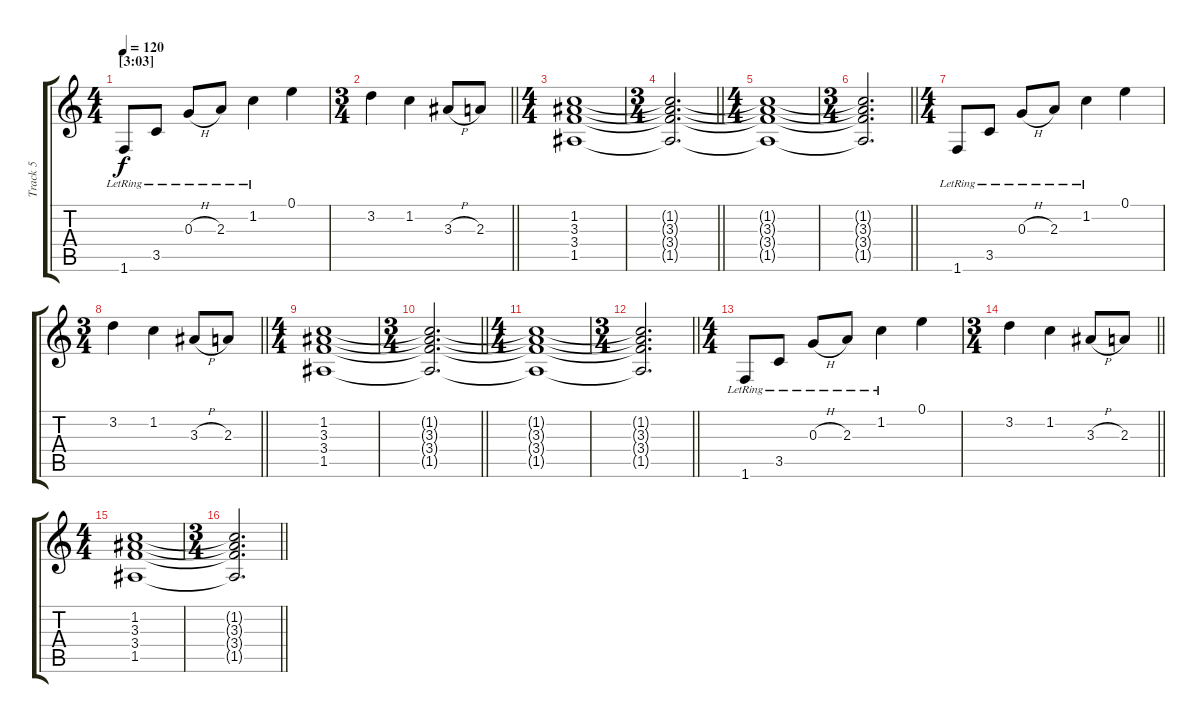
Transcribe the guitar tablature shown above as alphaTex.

\track ("Track 5" "Track 5") {instrument electricguitarjazz}
\staff {score tabs}
\tuning (E4 B3 G3 D3 A2 E2) {hide}
\ts (4 4)
\section ("" "[3:03]")
\tempo 120
\clef g2
\ks c
1.6{lr}.8{dy f} 3.5{lr}.8 0.3{h lr}.8 2.3{lr}.8 1.2{lr}.4 0.1.4 |
\ts (3 4)
\barLineRight lightlight
3.2.4 1.2.4 3.3{h}.8 2.3.8 |
\ts (4 4)
(1.2 3.3 3.4 1.5).1 |
\ts (3 4)
\barLineRight lightlight
(1.2{t} 3.3{t} 3.4{t} 1.5{t}).2{d} |
\ts (4 4)
(1.2{t} 3.3{t} 3.4{t} 1.5{t}).1 |
\ts (3 4)
\barLineRight lightlight
(1.2{t} 3.3{t} 3.4{t} 1.5{t}).2{d} |
\ts (4 4)
1.6{lr}.8 3.5{lr}.8 0.3{h lr}.8 2.3{lr}.8 1.2{lr}.4 0.1.4 |
\ts (3 4)
\barLineRight lightlight
3.2.4 1.2.4 3.3{h}.8 2.3.8 |
\ts (4 4)
(1.2 3.3 3.4 1.5).1 |
\ts (3 4)
\barLineRight lightlight
(1.2{t} 3.3{t} 3.4{t} 1.5{t}).2{d} |
\ts (4 4)
(1.2{t} 3.3{t} 3.4{t} 1.5{t}).1 |
\ts (3 4)
\barLineRight lightlight
(1.2{t} 3.3{t} 3.4{t} 1.5{t}).2{d} |
\ts (4 4)
1.6{lr}.8 3.5{lr}.8 0.3{h lr}.8 2.3{lr}.8 1.2{lr}.4 0.1.4 |
\ts (3 4)
\barLineRight lightlight
3.2.4 1.2.4 3.3{h}.8 2.3.8 |
\ts (4 4)
(1.2 3.3 3.4 1.5).1 |
\ts (3 4)
\barLineRight lightlight
(1.2{t} 3.3{t} 3.4{t} 1.5{t}).2{d}
